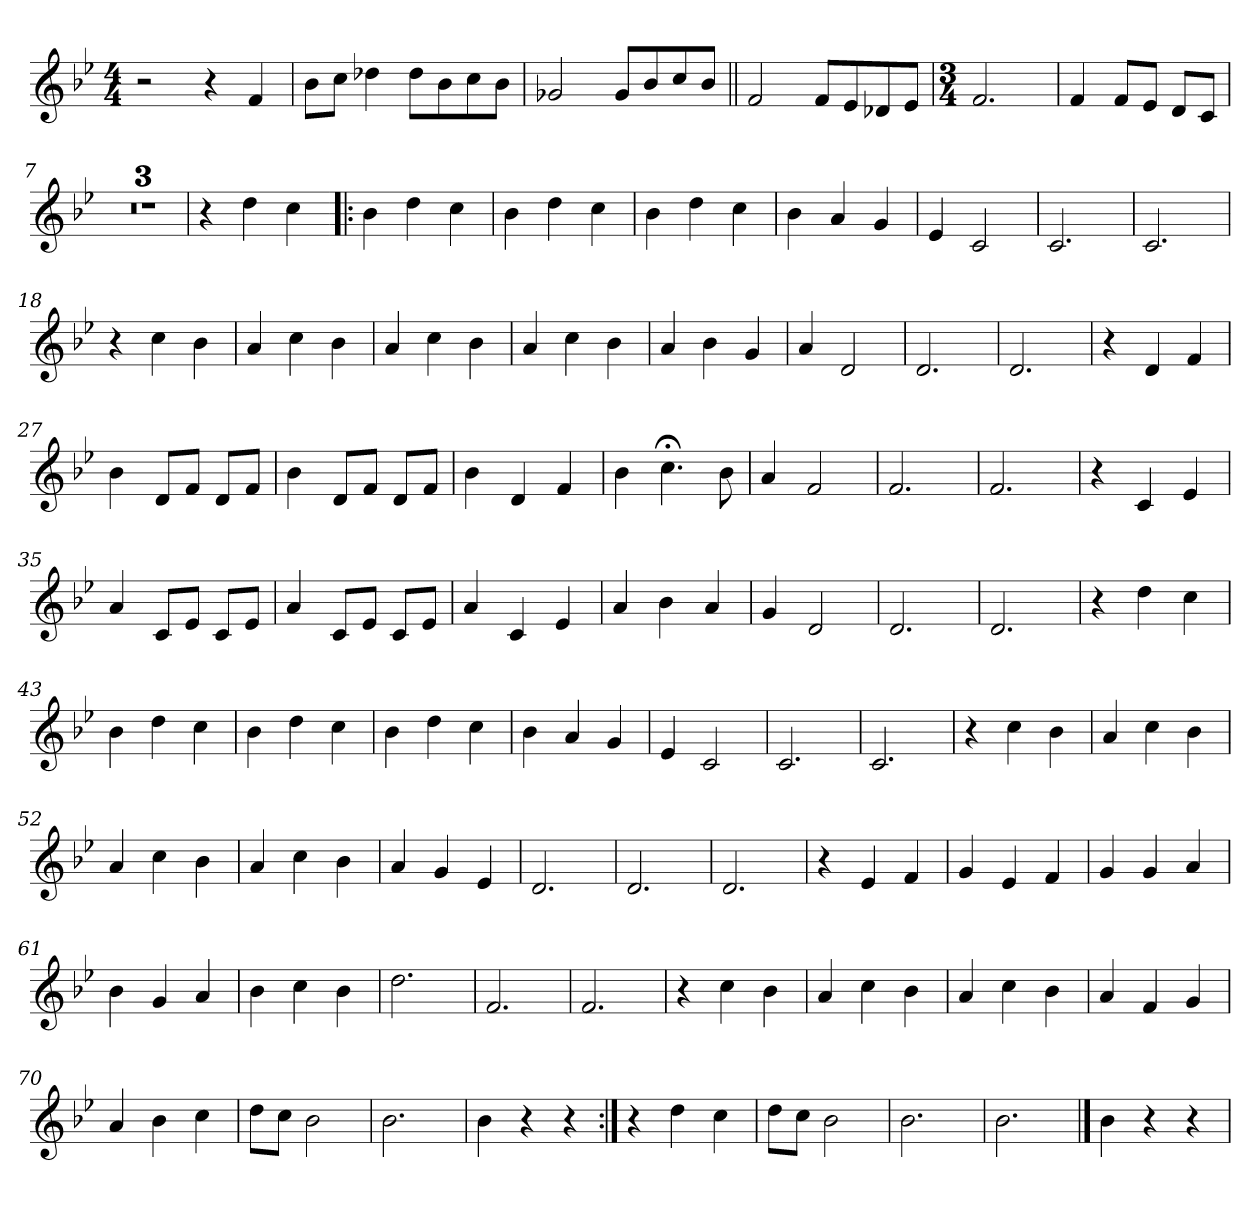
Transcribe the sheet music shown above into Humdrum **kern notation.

**kern
*part1
*staff1
*clefG2
*k[b-e-]
*B-:
*M4/4
=1
2r
4r
4f/
=2
8b-\L
8cc\J
4dd-X\
8dd-\L
8b-\
8cc\
8b-\J
=3
2g-X/
8g-/L
8b-/
8cc/
8b-/J
=4||
2f/
8f/L
8e-/
8d-X/
8e-/J
=5
*M3/4
2.f/
!!LO:LB:g=z
=6
4f/
8f/L
8e-/J
8d/L
8c/J
=7
2.r
=8
2.r
=9
2.r
=10
4r
4dd\
4cc\
=11!|:
4b-\
4dd\
4cc\
=12
4b-\
4dd\
4cc\
=13
4b-\
4dd\
4cc\
!!LO:LB:g=z
=14
4b-\
4a/
4g/
=15
4e-/
2c/
=16
2.c/
=17
2.c/
=18
4r
4cc\
4b-\
=19
4a/
4cc\
4b-\
=20
4a/
4cc\
4b-\
=21
4a/
4cc\
4b-\
!!LO:LB:g=z
=22
4a/
4b-\
4g/
=23
4a/
2d/
=24
2.d/
=25
2.d/
=26
4r
4d/
4f/
=27
4b-\
8d/L
8f/J
8d/L
8f/J
=28
4b-\
8d/L
8f/J
8d/L
8f/J
=29
4b-\
4d/
4f/
!!LO:LB:g=z
=30
4b-\
4.cc;<\
8b-\
=31
4a/
2f/
=32
2.f/
=33
2.f/
=34
4r
4c/
4e-/
=35
4a/
8c/L
8e-/J
8c/L
8e-/J
=36
4a/
8c/L
8e-/J
8c/L
8e-/J
=37
4a/
4c/
4e-/
!!LO:LB:g=z
=38
4a/
4b-\
4a/
=39
4g/
2d/
=40
2.d/
=41
2.d/
=42
4r
4dd\
4cc\
=43
4b-\
4dd\
4cc\
=44
4b-\
4dd\
4cc\
=45
4b-\
4dd\
4cc\
!!LO:LB:g=z
=46
4b-\
4a/
4g/
=47
4e-/
2c/
=48
2.c/
=49
2.c/
=50
4r
4cc\
4b-\
=51
4a/
4cc\
4b-\
=52
4a/
4cc\
4b-\
=53
4a/
4cc\
4b-\
!!LO:LB:g=z
=54
4a/
4g/
4e-/
=55
2.d/
=56
2.d/
=57
2.d/
=58
4r
4e-/
4f/
=59
4g/
4e-/
4f/
=60
4g/
4g/
4a/
=61
4b-\
4g/
4a/
=62
4b-\
4cc\
4b-\
!!LO:PB:g=z
=63
2.dd\
=64
2.f/
=65
2.f/
=66
4r
4cc\
4b-\
=67
4a/
4cc\
4b-\
=68
4a/
4cc\
4b-\
=69
4a/
4f/
4g/
=70
4a/
4b-\
4cc\
!!LO:LB:g=z
=71
8dd\L
8cc\J
2b-\
=72
2.b-\
=73
4b-\
4r
4r
=74:|!
4r
4dd\
4cc\
=75
8dd\L
8cc\J
2b-\
=76
2.b-\
=77
2.b-\
==78
4b-\
4r
4r
=
*-
